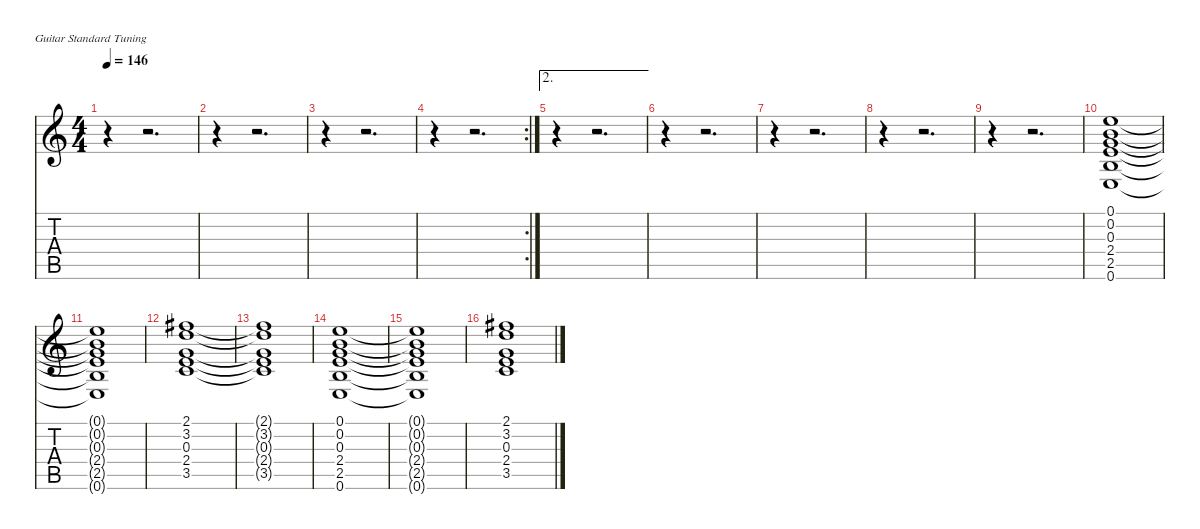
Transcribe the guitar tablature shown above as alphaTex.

\defaultSystemsLayout 4
\hideDynamics
\bracketExtendMode nobrackets
\singleTrackTrackNamePolicy hidden
\multiTrackTrackNamePolicy hidden
\firstSystemTrackNameMode fullname
\firstSystemTrackNameOrientation horizontal
\otherSystemsTrackNameOrientation horizontal
\track ("Guitar 3" "od.guit.") {instrument overdrivenguitar}
\staff {score tabs}
\tuning (E4 B3 G3 D3 A2 E2)
\ts (4 4)
\tempo 146
\clef g2
\ks c
r.4{dy f beam Down} r.2{d beam Down} |
r.4{beam Down} r.2{d beam Down} |
r.4{beam Down} r.2{d beam Down} |
\rc 2
r.4{beam Down} r.2{d beam Down} |
\ae 2
r.4{beam Down} r.2{d beam Down} |
r.4{beam Down} r.2{d beam Down} |
r.4{beam Down} r.2{d beam Down} |
r.4{beam Down} r.2{d beam Down} |
r.4{beam Down} r.2{d beam Down} |
(0.1 0.2 0.3 2.4 2.5 0.6).1{beam Up} |
(0.1{t} 0.2{t} 0.3{t} 2.4{t} 2.5{t} 0.6{t}).1{beam Up} |
(2.1{acc #} 3.2 0.3 2.4 3.5).1{beam Up} |
(2.1{t acc #} 3.2{t} 0.3{t} 2.4{t} 3.5{t}).1{beam Up} |
(0.1 0.2 0.3 2.4 2.5 0.6).1{beam Up} |
(0.1{t} 0.2{t} 0.3{t} 2.4{t} 2.5{t} 0.6{t}).1{beam Up} |
(2.1{acc #} 3.2 0.3 2.4 3.5).1{beam Up}
